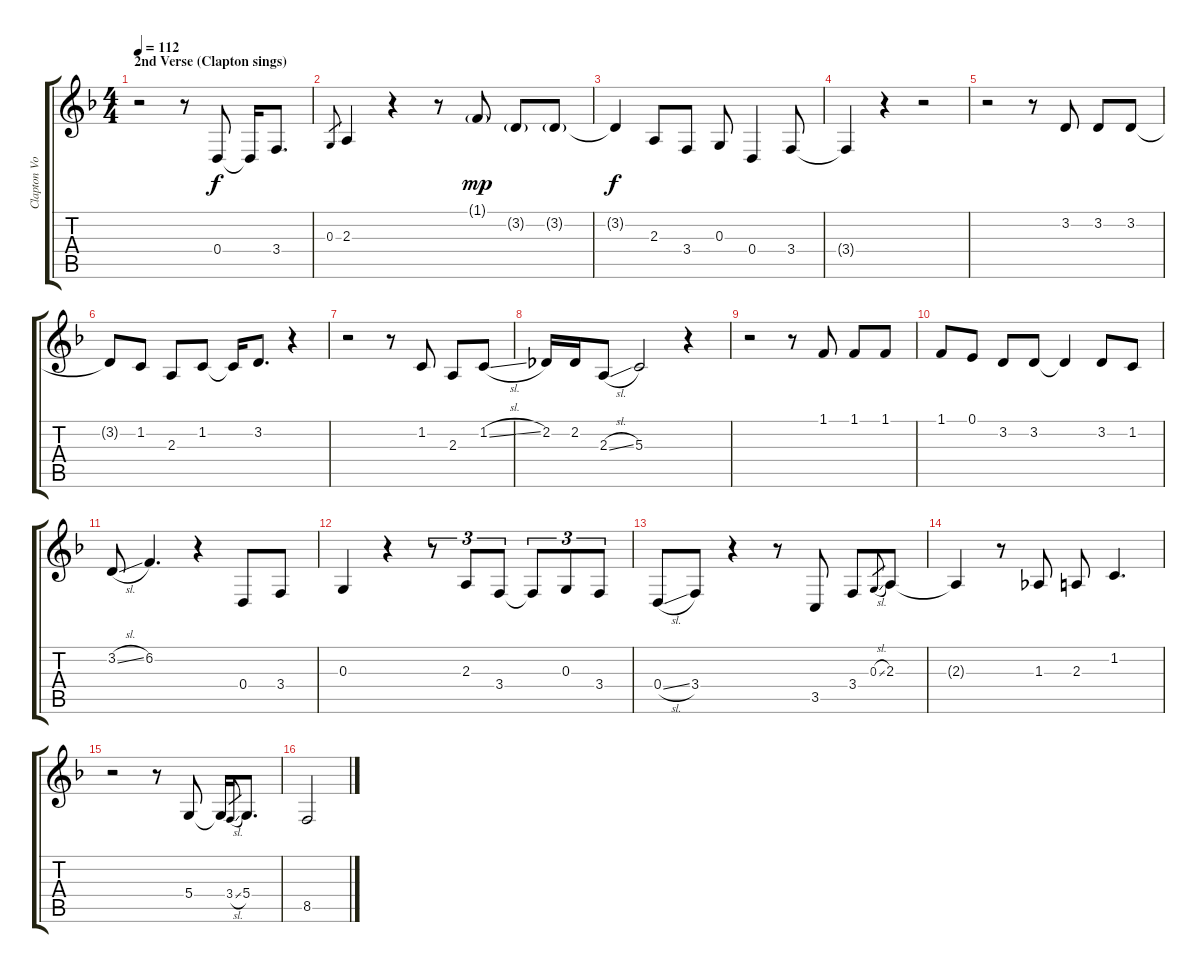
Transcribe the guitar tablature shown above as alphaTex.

\track ("Clapton Vocals" "Clapton Vo") {instrument flute}
\staff {score tabs}
\tuning (E4 B3 G3 D3 A2 E2) {hide}
\ts (4 4)
\section ("" "2nd Verse (Clapton sings)")
\tempo 112
\clef g2
\ks f
r.2{dy f} r.8 0.4.8 0.4{t}.16 3.4.8{d} |
0.3.8{gr} 2.3.4 r.4 r.8 1.1{g}.8{dy mp} 3.2{g}.8 3.2{g}.8 |
3.2{t}.4{dy f} 2.3.8 3.4.8 0.3.8 0.4.4 3.4.8 |
3.4{t}.4 r.4 r.2 |
r.2 r.8 3.2.8 3.2.8 3.2.8 |
3.2{t}.8 1.2.8 2.3.8 1.2.8 1.2{t}.16 3.2.8{d} r.4 |
r.2 r.8 1.2.8 2.3.8 1.2{sl}.8 |
2.2.16 2.2.16 2.3{sl}.8 5.3.2 r.4 |
r.2 r.8 1.1.8 1.1.8 1.1.8 |
1.1.8 0.1.8 3.2.8 3.2.8 3.2{t}.4 3.2.8 1.2.8 |
3.2{sl}.8 6.2.4{d} r.4 0.4.8 3.4.8 |
0.3.4 r.4 r.8{tu (3 2)} 2.3.8{tu (3 2)} 3.4.8{tu (3 2)} 3.4{t}.8{tu (3 2)} 0.3.8{tu (3 2)} 3.4.8{tu (3 2)} |
0.4{sl}.8 3.4.8 r.4 r.8 3.5.8 3.4.8 0.3{sl}.8{gr} 2.3.8 |
2.3{t}.4 r.8 1.3.8 2.3.8 1.2.4{d} |
r.2 r.8 5.4.8 5.4{t}.16 3.4{sl}.8{gr} 5.4.8{d} |
8.5.2
